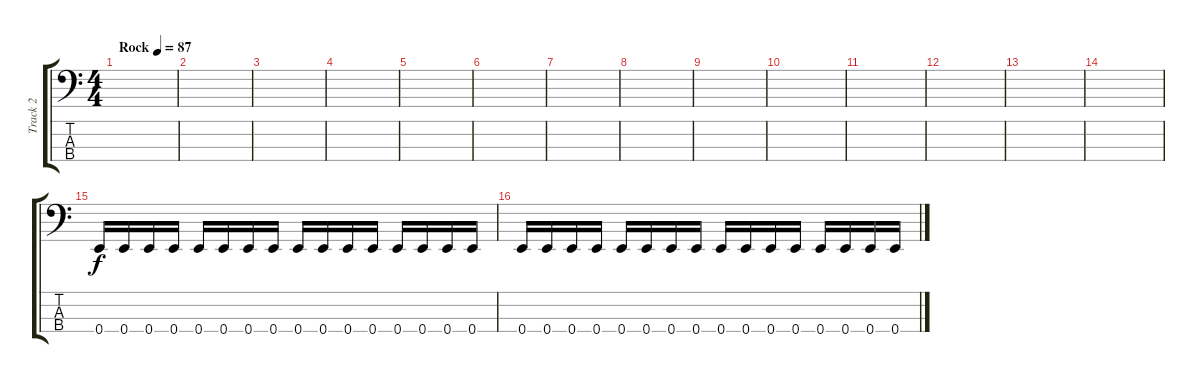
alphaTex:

\track ("Track 2" "Track 2") {instrument electricguitarmuted}
\staff {score tabs}
\tuning (G2 D2 A1 E1) {hide}
\ts (4 4)
\tempo (87 "Rock")
\clef f4
\ks c
|
|
|
|
|
|
|
|
|
|
|
|
|
|
0.4.16 0.4.16 0.4.16 0.4.16 0.4.16 0.4.16 0.4.16 0.4.16 0.4.16 0.4.16 0.4.16 0.4.16 0.4.16 0.4.16 0.4.16 0.4.16 |
0.4.16 0.4.16 0.4.16 0.4.16 0.4.16 0.4.16 0.4.16 0.4.16 0.4.16 0.4.16 0.4.16 0.4.16 0.4.16 0.4.16 0.4.16 0.4.16
